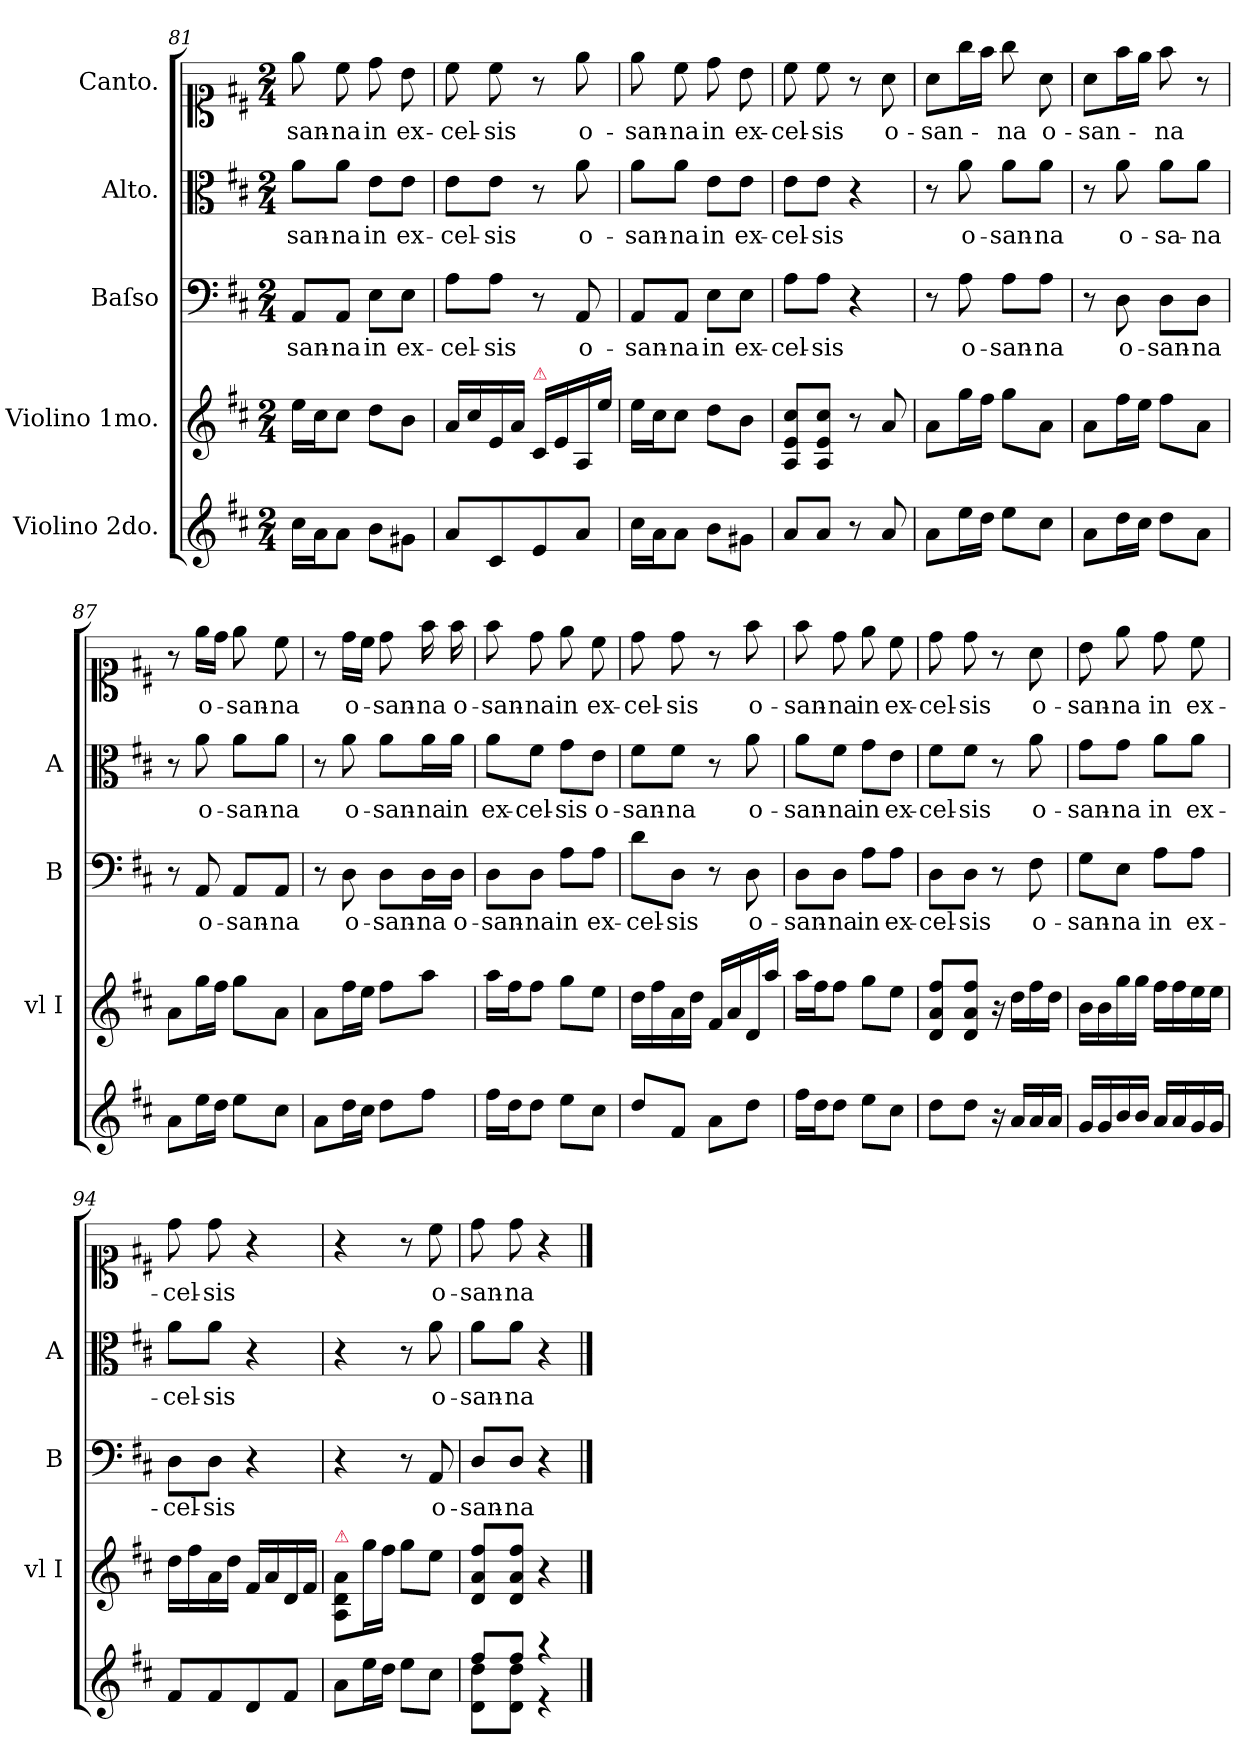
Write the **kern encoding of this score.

**kern	**kern	**kern	**text	**kern	**text	**kern	**text
*part5	*part4	*part3	*part3	*part2	*part2	*part1	*part1
*staff5	*staff4	*staff3	*staff3	*staff2	*staff2	*staff1	*staff1
*I"Violino 2do.	*I"Violino 1mo.	*I"Baſso	*	*I"Alto.	*	*I"Canto.	*
*	*I'vl I	*I'B	*	*I'A	*	*	*
*clefG2	*clefG2	*clefF4	*	*clefC3	*	*clefC1	*
*k[f#c#]	*k[f#c#]	*k[f#c#]	*	*k[f#c#]	*	*k[f#c#]	*
*M2/4	*M2/4	*M2/4	*	*M2/4	*	*M2/4	*
=81	=81	=81	=81	=81	=81	=81	=81
16cc#\LL	16ee\LL	8AA/L	-san-	8a\L	-san-	8ee\	-san-
16a\J	16cc#\J	.	.	.	.	.	.
8a\J	8cc#\J	8AA/J	-na	8a\J	-na	8cc#\	-na
8b\L	8dd\L	8E\L	in	8e\L	in	8dd\	in
8g#X\J	8b\J	8E\J	ex-	8e\J	ex-	8b\	ex-
=82	=82	=82	=82	=82	=82	=82	=82
8a/L	16a/LL	8A\L	-cel-	8e\L	-cel-	8cc#\	-cel-
.	16cc#/	.	.	.	.	.	.
8c#/	16e/	8A\J	-sis	8e\J	-sis	8cc#\	-sis
.	16a/JJ	.	.	.	.	.	.
!	!LO:TX:a:color=crimson:t=⚠	!	!	!	!	!	!
8e/	16c#/LL	8r	.	8r	.	8r	.
.	16e/	.	.	.	.	.	.
!	!	!	!LO:LY:i	!	!	!	!
8a/J	16A/	8AA/	o-	8a\	o-	8ee\	o-
.	16ee\JJ	.	.	.	.	.	.
=83	=83	=83	=83	=83	=83	=83	=83
!	!	!	!LO:LY:i	!	!	!	!
16cc#\LL	16ee\LL	8AA/L	-san-	8a\L	-san-	8ee\	-san-
16a\J	16cc#\J	.	.	.	.	.	.
!	!	!	!LO:LY:i	!	!	!	!
8a\J	8cc#\J	8AA/J	-na	8a\J	-na	8cc#\	-na
!	!	!	!LO:LY:i	!	!	!	!
8b\L	8dd\L	8E\L	in	8e\L	in	8dd\	in
!	!	!	!LO:LY:i	!	!	!	!
8g#X\J	8b\J	8E\J	ex-	8e\J	ex-	8b\	ex-
=84	=84	=84	=84	=84	=84	=84	=84
!	!	!	!LO:LY:i	!	!	!	!
8a/L	8A/ 8e/ 8cc#/L	8A\L	-cel-	8e\L	-cel-	8cc#\	-cel-
!	!	!	!LO:LY:i	!	!	!	!
8a/J	8A/ 8e/ 8cc#/J	8A\J	-sis	8e\J	-sis	8cc#\	-sis
8r	8r	4r	.	4r	.	8r	.
8a/	8a/	.	.	.	.	8a\	o-
=85	=85	=85	=85	=85	=85	=85	=85
8a\L	8a\L	8r	.	8r	.	8a\L	-san-
!	!	!	!LO:LY:i	!	!	!	!
16ee\L	16gg\L	8A\	o-	8a\	o-	16gg\L	.
16dd\JJ	16ff#\JJ	.	.	.	.	16ff#\JJ	.
!	!	!	!LO:LY:i	!	!	!	!
8ee\L	8gg\L	8A\L	-san-	8a\L	-san-	8gg\	-na
!	!	!	!LO:LY:i	!	!	!	!
8cc#\J	8a\J	8A\J	-na	8a\J	-na	8a\	o-
=86	=86	=86	=86	=86	=86	=86	=86
8a\L	8a\L	8r	.	8r	.	8a\L	-san-
!	!	!	!LO:LY:i	!	!LO:LY:i	!	!
16dd\L	16ff#\L	8D\	o-	8a\	o-	16ff#\L	.
16cc#\JJ	16ee\JJ	.	.	.	.	16ee\JJ	.
!	!	!	!LO:LY:i	!	!LO:LY:i	!	!
8dd\L	8ff#\L	8D\L	-san-	8a\L	-sa-	8ff#\	-na
!	!	!	!LO:LY:i	!	!LO:LY:i	!	!
8a\J	8a\J	8D\J	-na	8a\J	-na	8r	.
=87	=87	=87	=87	=87	=87	=87	=87
8a\L	8a\L	8r	.	8r	.	8r	.
!	!	!	!LO:LY:i	!	!LO:LY:i	!	!
16ee\L	16gg\L	8AA/	o-	8a\	o-	16ee\LL	o-
16dd\JJ	16ff#\JJ	.	.	.	.	16dd\JJ	.
!	!	!	!LO:LY:i	!	!LO:LY:i	!	!
8ee\L	8gg\L	8AA/L	-san-	8a\L	-san-	8ee\	-san-
!	!	!	!LO:LY:i	!	!LO:LY:i	!	!
8cc#\J	8a\J	8AA/J	-na	8a\J	-na	8cc#\	-na
=88	=88	=88	=88	=88	=88	=88	=88
8a\L	8a\L	8r	.	8r	.	8r	.
16dd\L	16ff#\L	8D\	o-	8a\	o-	16dd\LL	o-
16cc#\JJ	16ee\JJ	.	.	.	.	16cc#\JJ	.
8dd\L	8ff#\L	8D\L	-san-	8a\L	-san-	8dd\	-san-
8ff#\J	8aa\J	16D\L	-na	16a\L	-na	16ff#\	-na
.	.	16D\JJ	o-	16a\JJ	in	16ff#\	o-
=89	=89	=89	=89	=89	=89	=89	=89
16ff#\LL	16aa\LL	8D\L	-san-	8a\L	ex-	8ff#\	-san-
16dd\J	16ff#\J	.	.	.	.	.	.
8dd\J	8ff#\J	8D\J	-na	8f#\J	-cel-	8dd\	-na
8ee\L	8gg\L	8A\L	in	8g\L	-sis	8ee\	in
8cc#\J	8ee\J	8A\J	ex-	8e\J	o-	8cc#\	ex-
=90	=90	=90	=90	=90	=90	=90	=90
8dd\L	16dd\LL	8d\L	-cel-	8f#\L	-san-	8dd\	-cel-
.	16ff#\	.	.	.	.	.	.
8f#/J	16a\	8D\J	-sis	8f#\J	-na	8dd\	-sis
.	16dd\JJ	.	.	.	.	.	.
8a\L	16f#/LL	8r	.	8r	.	8r	.
.	16a/	.	.	.	.	.	.
!	!	!	!LO:LY:i	!	!	!	!
8dd\J	16d/	8D\	o-	8a\	o-	8ff#\	o-
.	16aa\JJ	.	.	.	.	.	.
=91	=91	=91	=91	=91	=91	=91	=91
!	!	!	!LO:LY:i	!	!	!	!
16ff#\LL	16aa\LL	8D\L	-san-	8a\L	-san-	8ff#\	-san-
16dd\J	16ff#\J	.	.	.	.	.	.
!	!	!	!LO:LY:i	!	!	!	!
8dd\J	8ff#\J	8D\J	-na	8f#\J	-na	8dd\	-na
!	!	!	!LO:LY:i	!	!	!	!
8ee\L	8gg\L	8A\L	in	8g\L	in	8ee\	in
!	!	!	!LO:LY:i	!	!	!	!
8cc#\J	8ee\J	8A\J	ex-	8e\J	ex-	8cc#\	ex-
=92	=92	=92	=92	=92	=92	=92	=92
!	!	!	!LO:LY:i	!	!	!	!
8dd\L	8d/ 8a/ 8ff#/L	8D\L	-cel-	8f#\L	-cel-	8dd\	-cel-
!	!	!	!LO:LY:i	!	!	!	!
8dd\J	8d/ 8a/ 8ff#/J	8D\J	-sis	8f#\J	-sis	8dd\	-sis
16r	16r	8r	.	8r	.	8r	.
16a/LL	16dd\LL	.	.	.	.	.	.
!	!	!	!LO:LY:i	!	!LO:LY:i	!	!
16a/	16ff#\	8F#\	o-	8a\	o-	8a\	o-
16a/JJ	16dd\JJ	.	.	.	.	.	.
=93	=93	=93	=93	=93	=93	=93	=93
!	!	!	!LO:LY:i	!	!LO:LY:i	!	!
16g/LL	16b\LL	8G\L	-san-	8g\L	-san-	8b\	-san-
16g/	16b\	.	.	.	.	.	.
!	!	!	!LO:LY:i	!	!LO:LY:i	!	!
16b/	16gg\	8E\J	-na	8g\J	-na	8ee\	-na
16b/JJ	16gg\JJ	.	.	.	.	.	.
!	!	!	!LO:LY:i	!	!LO:LY:i	!	!
16a/LL	16ff#\LL	8A\L	in	8a\L	in	8dd\	in
16a/	16ff#\	.	.	.	.	.	.
!	!	!	!LO:LY:i	!	!LO:LY:i	!	!
16g/	16ee\	8A\J	ex-	8a\J	ex-	8cc#\	ex-
16g/JJ	16ee\JJ	.	.	.	.	.	.
=94	=94	=94	=94	=94	=94	=94	=94
!	!	!	!LO:LY:i	!	!LO:LY:i	!	!
8f#/L	16dd\LL	8D\L	-cel-	8a\L	-cel-	8dd\	-cel-
.	16ff#\	.	.	.	.	.	.
!	!	!	!LO:LY:i	!	!LO:LY:i	!	!
8f#/	16a\	8D\J	-sis	8a\J	-sis	8dd\	-sis
.	16dd\JJ	.	.	.	.	.	.
8d/	16f#/LL	4r	.	4r	.	4r	.
.	16a/	.	.	.	.	.	.
8f#/J	16d/	.	.	.	.	.	.
.	16f#/JJ	.	.	.	.	.	.
=95	=95	=95	=95	=95	=95	=95	=95
!	!LO:TX:a:color=crimson:t=⚠	!	!	!	!	!	!
8a\L	8A/ 8d/ 8a/L	4r	.	4r	.	4r	.
16ee\L	16gg\L	.	.	.	.	.	.
16dd\JJ	16ff#\JJ	.	.	.	.	.	.
8ee\L	8gg\L	8r	.	8r	.	8r	.
!	!	!	!LO:LY:i	!	!	!	!
8cc#\J	8ee\J	8AA/	o-	8a\	o-	8cc#\	o-
=96	=96	=96	=96	=96	=96	=96	=96
*^	*	*	*	*	*	*	*
!	!	!	!	!LO:LY:i	!	!	!	!
8ff#/L	8d\ 8dd\L	8d/ 8a/ 8ff#/L	8D/L	-san-	8a\L	-san-	8dd\	-san-
!	!	!	!	!LO:LY:i	!	!	!	!
8ff#/J	8d\ 8dd\J	8d/ 8a/ 8ff#/J	8D/J	-na	8a\J	-na	8dd\	-na
4r	4r	4r	4r	.	4r	.	4r	.
*v	*v	*	*	*	*	*	*	*
==	==	==	==	==	==	==	==
*-	*-	*-	*-	*-	*-	*-	*-
